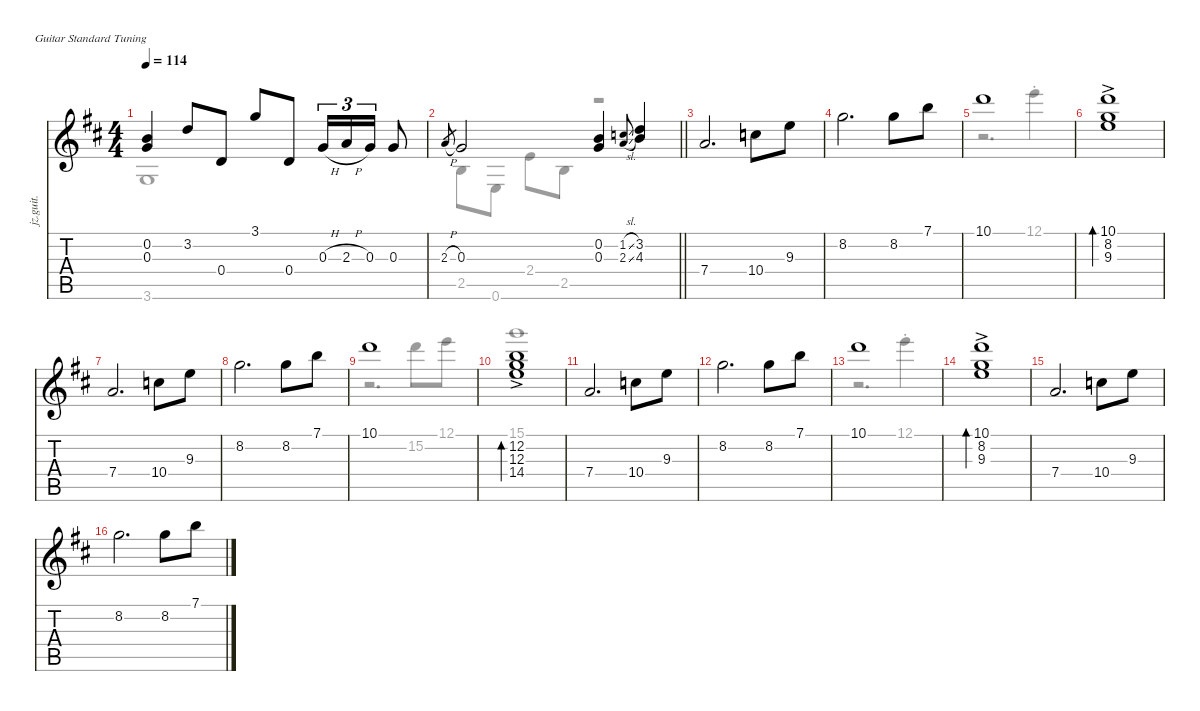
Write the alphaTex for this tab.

\defaultSystemsLayout 4
\hideDynamics
\bracketExtendMode nobrackets
\otherSystemsTrackNameOrientation horizontal
\track ("Kirk - Clean Rythme" "jz.guit.") {defaultSystemsLayout 8 instrument distortionguitar}
\staff {score tabs}
\tuning (E4 B3 G3 D3 A2 E2)
\voice
\ts (4 4)
\tempo 114
\clef g2
\ks bminor
(0.2{t acc forcenatural} 0.3{acc forcenatural}).4{dy f beam Up} 3.2{acc forcenatural}.8{beam Up} 0.4{acc forcenatural}.8{beam Up} 3.1{acc forcenatural}.8{beam Up} 0.4{acc forcenatural}.8{beam Up} 0.3{h acc forcenatural}.16{tu (3 2) beam Up} 2.3{h acc forcenatural}.16{tu (3 2) beam Up} 0.3{acc forcenatural}.16{tu (3 2) beam Up} 0.3{acc forcenatural}.8{beam Up} |
\barLineRight lightlight
2.3{h acc forcenatural}.8{gr dy mf beam Up} 0.3{acc forcenatural}.2{dy f beam Up} (0.2{acc forcenatural} 0.3{acc forcenatural}).4{beam Up} (1.2{sl acc forcenatural} 2.3{sl acc forcenatural}).8{gr onbeat dy mf beam Up} (3.2{acc forcenatural} 4.3{acc forcenatural}).4{dy f beam Up} |
7.4{acc forcenatural}.2{d instrument electricguitarjazz beam Up} 10.4{acc forcenatural}.8{beam Down} 9.3{acc forcenatural}.8{beam Down} |
8.2{acc forcenatural}.2{d beam Down} 8.2{acc forcenatural}.8{beam Down} 7.1{acc forcenatural}.8{beam Down} |
10.1{acc forcenatural}.1{beam Up} |
(10.1{ac acc forcenatural} 8.2{ac acc forcenatural} 9.3{ac acc forcenatural}).1{bd 120 beam Down} |
7.4{acc forcenatural}.2{d beam Up} 10.4{acc forcenatural}.8{beam Down} 9.3{acc forcenatural}.8{beam Down} |
8.2{acc forcenatural}.2{d beam Down} 8.2{acc forcenatural}.8{beam Down} 7.1{acc forcenatural}.8{beam Down} |
10.1{acc forcenatural}.1{beam Up} |
(12.2{ac acc forcenatural} 12.3{ac acc forcenatural} 14.4{ac acc forcenatural}).1{bd 120 beam Up} |
7.4{acc forcenatural}.2{d beam Up} 10.4{acc forcenatural}.8{beam Down} 9.3{acc forcenatural}.8{beam Down} |
8.2{acc forcenatural}.2{d beam Down} 8.2{acc forcenatural}.8{beam Down} 7.1{acc forcenatural}.8{beam Down} |
10.1{acc forcenatural}.1{beam Up} |
(10.1{ac acc forcenatural} 8.2{ac acc forcenatural} 9.3{ac acc forcenatural}).1{bd 120 beam Down} |
7.4{acc forcenatural}.2{d beam Up} 10.4{acc forcenatural}.8{beam Down} 9.3{acc forcenatural}.8{beam Down} |
8.2{acc forcenatural}.2{d beam Down} 8.2{acc forcenatural}.8{beam Down} 7.1{acc forcenatural}.8{beam Down}
\voice
\clef g2
\ottava regular
\simile none
\ks bminor
3.6{acc forcenatural}.1{dy f beam Down} |
\barLineRight lightlight
2.5{acc forcenatural}.8{beam Down} 0.6{acc forcenatural}.8{beam Down} 2.4{acc forcenatural}.8{beam Down} 2.5{acc forcenatural}.8{beam Down} r.2{beam Down} |
|
|
r.2{d beam Down} 12.1{st acc forcenatural}.4{beam Down} |
|
|
|
r.2{d beam Down} 15.2{acc forcenatural}.8{beam Down} 12.1{acc forcenatural}.8{beam Down} |
15.1{acc forcenatural}.1{beam Down} |
|
|
r.2{d beam Down} 12.1{st acc forcenatural}.4{beam Down} |
|
|
